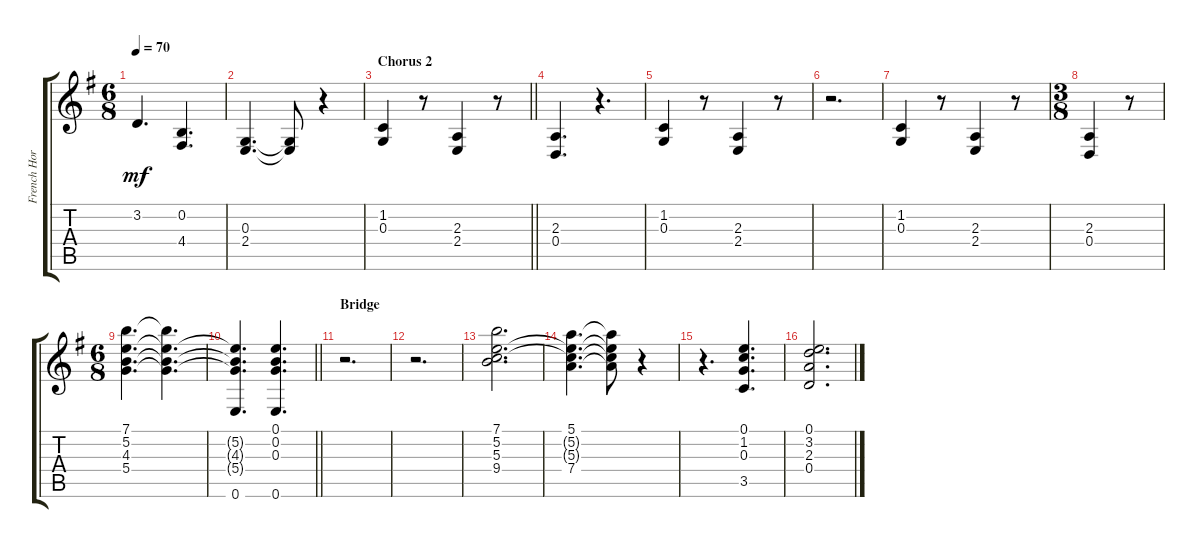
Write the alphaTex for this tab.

\track ("French Horn" "French Hor") {instrument frenchhorn}
\staff {score tabs}
\tuning (E4 B3 G3 D3 A2 E2) {hide}
\ts (6 8)
\tempo 70
\clef g2
\ks g
3.2.4{d dy mf} (0.2 4.4).4{d} |
(0.3 2.4).4{d} (0.3{t} 2.4{t}).8 r.4 |
\section ("" "Chorus 2")
\barLineRight lightlight
(1.2 0.3).4 r.8 (2.3 2.4).4 r.8 |
(2.3 0.4).4{d} r.4{d} |
(1.2 0.3).4 r.8 (2.3 2.4).4 r.8 |
r.2{d} |
(1.2 0.3).4 r.8 (2.3 2.4).4 r.8 |
\ts (3 8)
(2.3 0.4).4 r.8 |
\ts (6 8)
(7.1 5.2 4.3 5.4).4{d ot 8vb} (7.1{t} 5.2{t} 4.3{t} 5.4{t}).4{d ot 8vb} |
\barLineRight lightlight
(5.2{t} 4.3{t} 5.4{t} 0.6).4{d ot 8vb} (0.1 0.2 0.3 0.6).4{d ot 8vb} |
\section ("" "Bridge")
r.2{d ot 8vb} |
r.2{d} |
(7.1 5.2 5.3 9.4).2{d ot 8vb} |
(5.1 5.2{t} 5.3{t} 7.4).4{d ot 8vb} (5.1{t} 5.2{t} 5.3{t} 7.4{t}).8{ot 8vb} r.4 |
r.4{d} (0.1 1.2 0.3 3.5).4{d ot 8vb} |
(0.1 3.2 2.3 0.4).2{d ot 8vb}
